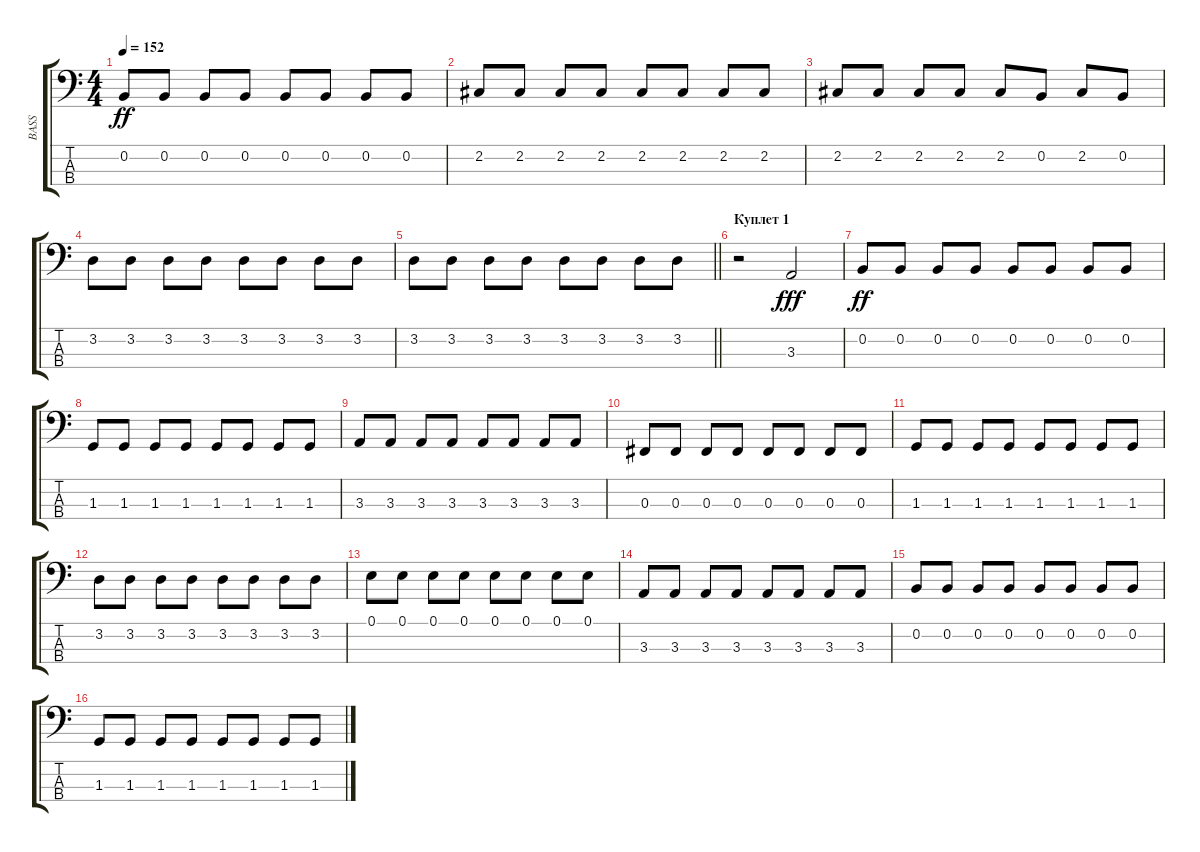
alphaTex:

\track ("BASS" "BASS") {instrument electricbassfinger}
\staff {score tabs}
\tuning (E2 B1 Gb1 B0) {hide}
\ts (4 4)
\tempo 152
\clef f4
\ks c
0.2.8{dy ff} 0.2.8 0.2.8 0.2.8 0.2.8 0.2.8 0.2.8 0.2.8 |
2.2.8 2.2.8 2.2.8 2.2.8 2.2.8 2.2.8 2.2.8 2.2.8 |
2.2.8 2.2.8 2.2.8 2.2.8 2.2.8 0.2.8 2.2.8 0.2.8 |
3.2.8 3.2.8 3.2.8 3.2.8 3.2.8 3.2.8 3.2.8 3.2.8 |
\barLineRight lightlight
3.2.8 3.2.8 3.2.8 3.2.8 3.2.8 3.2.8 3.2.8 3.2.8 |
\section ("" "Куплет 1")
r.2 3.3.2{dy fff} |
0.2.8{dy ff} 0.2.8 0.2.8 0.2.8 0.2.8 0.2.8 0.2.8 0.2.8 |
1.3.8 1.3.8 1.3.8 1.3.8 1.3.8 1.3.8 1.3.8 1.3.8 |
3.3.8 3.3.8 3.3.8 3.3.8 3.3.8 3.3.8 3.3.8 3.3.8 |
0.3.8 0.3.8 0.3.8 0.3.8 0.3.8 0.3.8 0.3.8 0.3.8 |
1.3.8 1.3.8 1.3.8 1.3.8 1.3.8 1.3.8 1.3.8 1.3.8 |
3.2.8 3.2.8 3.2.8 3.2.8 3.2.8 3.2.8 3.2.8 3.2.8 |
0.1.8 0.1.8 0.1.8 0.1.8 0.1.8 0.1.8 0.1.8 0.1.8 |
3.3.8 3.3.8 3.3.8 3.3.8 3.3.8 3.3.8 3.3.8 3.3.8 |
0.2.8 0.2.8 0.2.8 0.2.8 0.2.8 0.2.8 0.2.8 0.2.8 |
1.3.8 1.3.8 1.3.8 1.3.8 1.3.8 1.3.8 1.3.8 1.3.8
